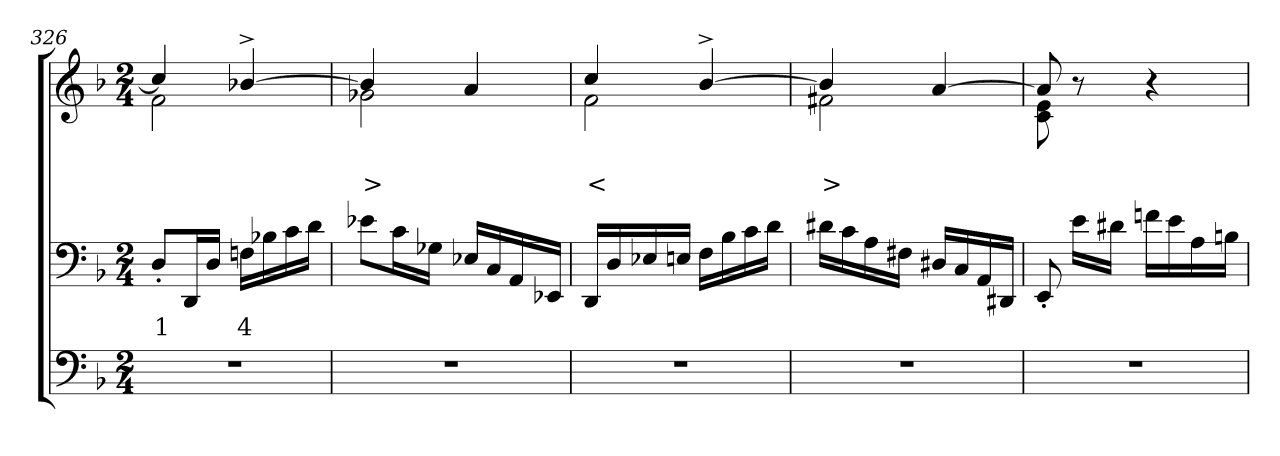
**kern	**kern	**text	**kern	**text	**text
*part3	*part2	*part2	*part1	*part1	*part1
*staff3	*staff2	*staff2	*staff1	*staff1	*staff1
*clefF4	*clefF4	*	*clefG2	*	*
*k[b-]	*k[b-]	*	*k[b-]	*	*
*M2/4	*M2/4	*	*M2/4	*	*
=326	=326	=326	=326	=326	=326
*	*	*	*^	*	*
2r	8D'>L	1	4cc]	2f	.	.
.	16DDL	.	.	.	.	.
.	16DJJ	.	.	.	.	.
.	16FnLL	4	[4b-X^>	.	.	.
.	16B-X	.	.	.	.	.
.	16c	.	.	.	.	.
.	16dJJ	.	.	.	.	.
=327	=327	=327	=327	=327	=327	=327
2r	8e-XL	.	4b-]	2g-X	.	>
.	16cL	.	.	.	.	.
.	16G-XJJ	.	.	.	.	.
.	16E-LL	.	4a	.	.	.
.	16C	.	.	.	.	.
.	16AA	.	.	.	.	.
.	16EE-JJ	.	.	.	.	.
=328	=328	=328	=328	=328	=328	=328
2r	16DDLL	.	4cc	2f	.	<
.	16D	.	.	.	.	.
.	16E-X	.	.	.	.	.
.	16EnJJ	.	.	.	.	.
.	16FLL	.	[4b-^>	.	.	.
.	16B-	.	.	.	.	.
.	16c	.	.	.	.	.
.	16dJJ	.	.	.	.	.
=329	=329	=329	=329	=329	=329	=329
2r	16d#XLL	.	4b-]	2f#X	.	>
.	16c	.	.	.	.	.
.	16A	.	.	.	.	.
.	16F#XJJ	.	.	.	.	.
.	16D#LL	.	[4a	.	.	.
.	16C	.	.	.	.	.
.	16AA	.	.	.	.	.
.	16DD#JJ	.	.	.	.	.
=330	=330	=330	=330	=330	=330	=330
2r	8EE'>	.	8a]	8e 8c	.	.
.	16eLL	.	8r	4.ryy	.	.
.	16d#XJJ	.	.	.	.	.
.	16fnLL	.	4r	.	.	.
.	16e	.	.	.	.	.
.	16A	.	.	.	.	.
.	16BnJJ	.	.	.	.	.
*	*	*	*v	*v	*	*
=	=	=	=	=	=
*-	*-	*-	*-	*-	*-
